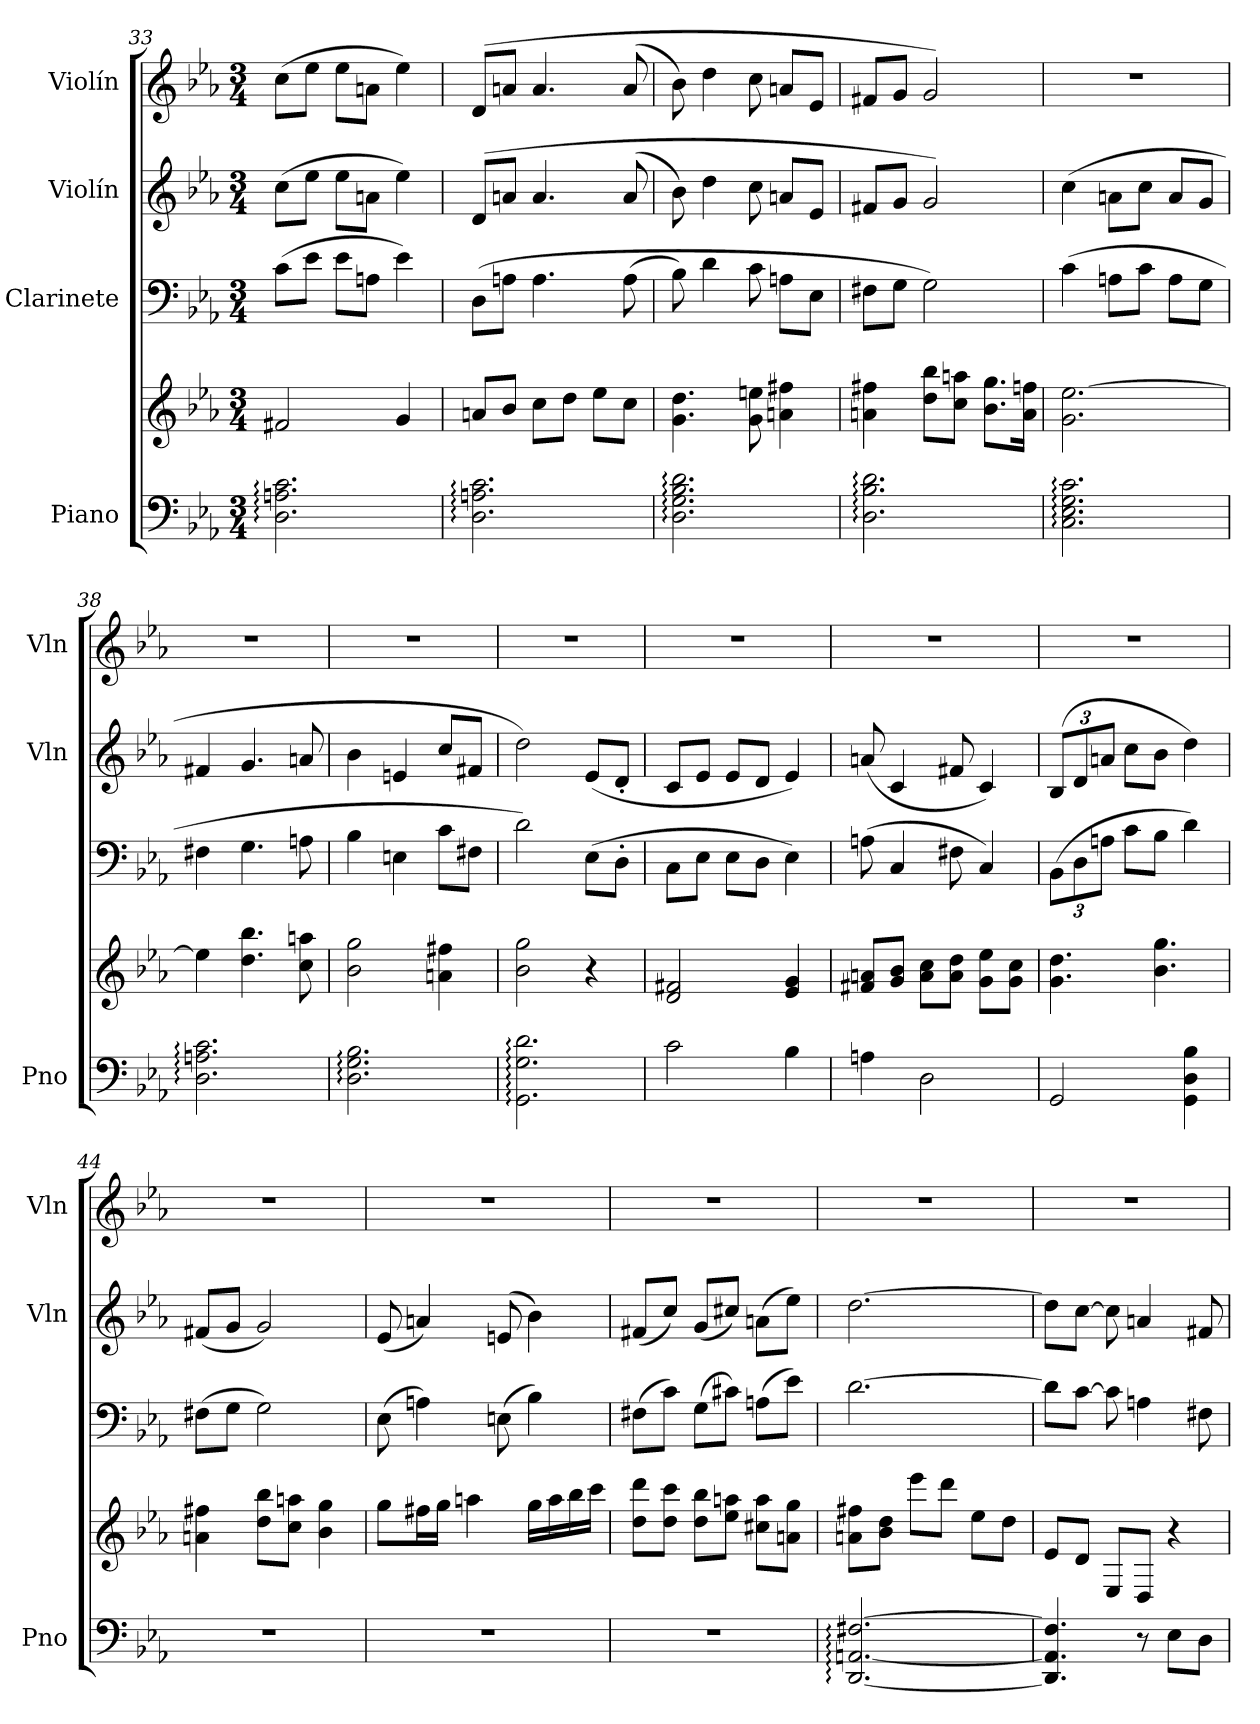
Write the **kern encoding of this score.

**kern	**kern	**kern	**kern	**kern
*part4	*part4	*part3	*part2	*part1
*staff5	*staff4	*staff3	*staff2	*staff1
*I"Piano	*	*I"Clarinete	*I"Violín	*I"Violín
*I'Pno	*	*	*I'Vln	*I'Vln
!!LO:PB:g=z
*clefF4	*clefG2	*clefF4	*clefG2	*clefG2
*k[b-e-a-]	*k[b-e-a-]	*k[b-e-a-]	*k[b-e-a-]	*k[b-e-a-]
*M3/4	*M3/4	*M3/4	*M3/4	*M3/4
=33	=33	=33	=33	=33
2.D\: 2.An\: 2.c\:	2f#X/	(>8c\L	(>8cc\L	(>8cc\L
.	.	8e-\J	8ee-\J	8ee-\J
.	.	8e-\L	8ee-\L	8ee-\L
.	.	8An\J	8an\J	8an\J
.	4g/	4e-\)	4ee-\)	4ee-\)
=34	=34	=34	=34	=34
2.D\: 2.An\: 2.c\:	8an/L	(>8D\L	(>8d/L	(>8d/L
.	8b-/J	8An\J	8an/J	8an/J
.	8cc\L	4.A\	4.a/	4.a/
.	8dd\J	.	.	.
.	8ee-\L	.	.	.
.	8cc\J	(>8A\	(>8a/	(>8a/
=35	=35	=35	=35	=35
2.D\: 2.G\: 2.B-\: 2.d\:	4.g\ 4.dd\	8B-\)	8b-\)	8b-\)
.	.	4d\	4dd\	4dd\
.	8g\ 8een\	8c\	8cc\	8cc\
.	4an\ 4ff#X\	8An\L	8an/L	8an/L
.	.	8E-\J	8e-/J	8e-/J
=36	=36	=36	=36	=36
2.D\: 2.B-\: 2.d\:	4an\ 4ff#X\	8F#X\L	8f#X/L	8f#X/L
.	.	8G\J	8g/J	8g/J
.	8dd\ 8bb-\L	2G\)	2g/)	2g/)
.	8cc\ 8aan\J	.	.	.
.	8.b-\ 8.gg\L	.	.	.
.	16a\ 16ffn\Jk	.	.	.
=37	=37	=37	=37	=37
2.C\: 2.E-\: 2.G\: 2.c\:	2.g\ [2.ee-\	(>4c\	(>4cc\	2.r
.	.	8An\L	8an\L	.
.	.	8c\J	8cc\J	.
.	.	8A\L	8a/L	.
.	.	8G\J	8g/J	.
!!LO:LB:g=z
=38	=38	=38	=38	=38
2.D\: 2.An\: 2.c\:	4ee-\]	4F#X\	4f#X/	2.r
.	4.dd\ 4.bb-\	4.G\	4.g/	.
.	8cc\ 8aan\	8An\	8an/	.
=39	=39	=39	=39	=39
2.D\: 2.G\: 2.B-\:	2b-\ 2gg\	4B-\	4b-\	2.r
.	.	4En\	4en/	.
.	4an\ 4ff#X\	8c\L	8cc/L	.
.	.	8F#X\J	8f#X/J	.
=40	=40	=40	=40	=40
2.GG\: 2.G\: 2.d\:	2b-\ 2gg\	2d\)	2dd\)	2.r
.	4r	(>8E-\L	(<8e-/L	.
.	.	8D'\J	8d'/J	.
=41	=41	=41	=41	=41
2c\	2d/ 2f#X/	8C\L	8c/L	2.r
.	.	8E-\J	8e-/J	.
.	.	8E-\L	8e-/L	.
.	.	8D\J	8d/J	.
4B-\	4e-/ 4g/	4E-\)	4e-/)	.
=42	=42	=42	=42	=42
4An\	8f#X/ 8an/L	(>8An\	(<8an/	2.r
.	8g/ 8b-/J	4C/	4c/	.
2D\	8a\ 8cc\L	.	.	.
.	8a\ 8dd\J	8F#X\	8f#X/	.
.	8g\ 8ee-\L	4C/)	4c/)	.
.	8g\ 8cc\J	.	.	.
=43	=43	=43	=43	=43
*	*	*Xbrackettup	*Xbrackettup	*
2GG/	4.g\ 4.dd\	(>12BB-\L	(>12B-/L	2.r
.	.	12D\	12d/	.
.	.	12An\J	12an/J	.
.	.	8c\L	8cc\L	.
.	4.b-\ 4.gg\	8B-\J	8b-\J	.
4GG\ 4D\ 4B-\	.	4d\)	4dd\)	.
!!LO:PB:g=z
=44	=44	=44	=44	=44
2.r	4an\ 4ff#X\	(>8F#X\L	(<8f#X/L	2.r
.	.	8G\J	8g/J	.
.	8dd\ 8bb-\L	2G\)	2g/)	.
.	8cc\ 8aan\J	.	.	.
.	4b-\ 4gg\	.	.	.
=45	=45	=45	=45	=45
2.r	8gg\L	(>8E-\	(<8e-/	2.r
.	16ff#X\L	4An\)	4an/)	.
.	16gg\JJ	.	.	.
.	4aan\	.	.	.
.	.	(>8En\	(>8en/	.
.	16gg\LL	4B-\)	4b-\)	.
.	16aa\	.	.	.
.	16bb-\	.	.	.
.	16ccc\JJ	.	.	.
=46	=46	=46	=46	=46
2.r	8dd\ 8ddd\L	(>8F#X\L	(<8f#X/L	2.r
.	8dd\ 8ccc\J	8c\J)	8cc/J)	.
.	8dd\ 8bb-\L	(>8G\L	(<8g/L	.
.	8ee-\ 8aan\J	8c#X\J)	8cc#X/J)	.
.	8cc#X\ 8aa\L	(>8An\L	(>8an\L	.
.	8an\ 8gg\J	8e-\J)	8ee-\J)	.
=47	=47	=47	=47	=47
[2.DD/: [2.AAn/: [2.F#X/:	8an\ 8ff#X\L	[2.d\	[2.dd\	2.r
.	8b-\ 8dd\J	.	.	.
.	8eee-\L	.	.	.
.	8ddd\J	.	.	.
.	8ee-\L	.	.	.
.	8dd\J	.	.	.
=48	=48	=48	=48	=48
4.DD/] 4.AA/] 4.F#/]	8e-/L	8d\L]	8dd\L]	2.r
.	8d/J	[8c\J	[8cc\J	.
.	8E-/L	8c\]	8cc\]	.
8r	8D/J	4An\	4an/	.
8E-\L	4r	.	.	.
8D\J	.	8F#X\	8f#X/	.
=	=	=	=	=
*-	*-	*-	*-	*-
